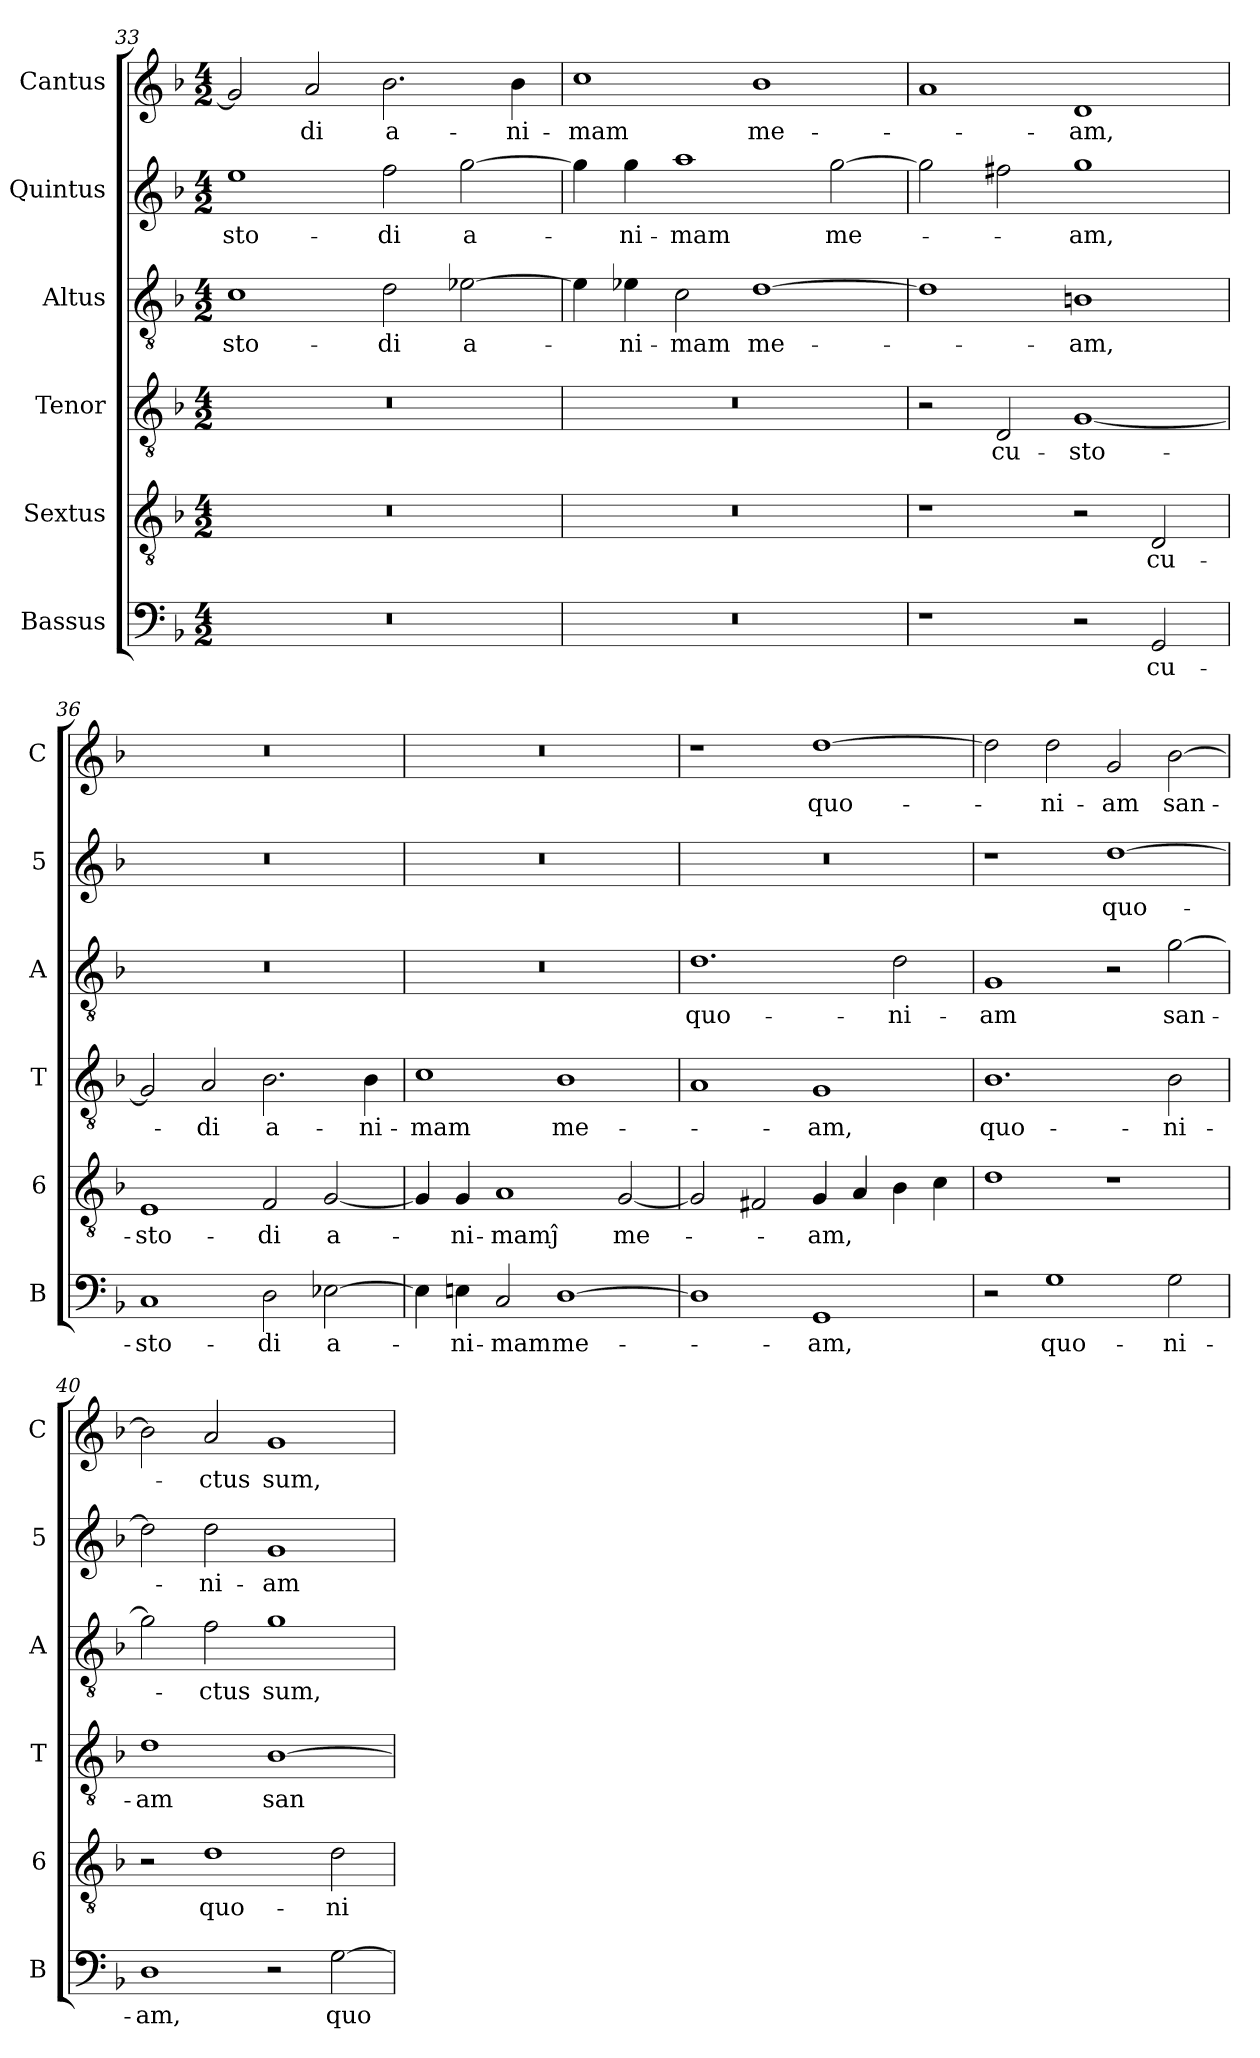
**kern	**text	**kern	**text	**kern	**text	**kern	**text	**kern	**text	**kern	**text
*part6	*part6	*part5	*part5	*part4	*part4	*part3	*part3	*part2	*part2	*part1	*part1
*staff6	*staff6	*staff5	*staff5	*staff4	*staff4	*staff3	*staff3	*staff2	*staff2	*staff1	*staff1
*I"Bassus	*	*I"Sextus	*	*I"Tenor	*	*I"Altus	*	*I"Quintus	*	*I"Cantus	*
*I'B	*	*I'6	*	*I'T	*	*I'A	*	*I'5	*	*I'C	*
*clefF4	*	*clefGv2	*	*clefGv2	*	*clefGv2	*	*clefG2	*	*clefG2	*
*k[b-]	*	*k[b-]	*	*k[b-]	*	*k[b-]	*	*k[b-]	*	*k[b-]	*
*F:	*	*F:	*	*F:	*	*F:	*	*F:	*	*F:	*
*M4/2	*	*M4/2	*	*M4/2	*	*M4/2	*	*M4/2	*	*M4/2	*
=33	=33	=33	=33	=33	=33	=33	=33	=33	=33	=33	=33
!	!	!	!	!	!	!	!LO:LY:b	!	!LO:LY:b	!	!
0r	.	0r	.	0r	.	1c	-sto-	1ee	-sto-	2g/]	.
!	!	!	!	!	!	!	!	!	!	!	!LO:LY:b
.	.	.	.	.	.	.	.	.	.	2a/	-di
!	!	!	!	!	!	!	!LO:LY:b	!	!LO:LY:b	!	!LO:LY:b
.	.	.	.	.	.	2d\	-di	2ff\	-di	2.b-\	a-
!	!	!	!	!	!	!	!LO:LY:b	!	!LO:LY:b	!	!
.	.	.	.	.	.	[2e-X\	a-	[2gg\	a-	.	.
!	!	!	!	!	!	!	!	!	!	!	!LO:LY:b
.	.	.	.	.	.	.	.	.	.	4b-\	-ni-
=34	=34	=34	=34	=34	=34	=34	=34	=34	=34	=34	=34
!	!	!	!	!	!	!	!	!	!	!	!LO:LY:b
0r	.	0r	.	0r	.	4e-\]	.	4gg\]	.	1cc	-mam
!	!	!	!	!	!	!	!LO:LY:b	!	!LO:LY:b	!	!
.	.	.	.	.	.	4e-X\	-ni-	4gg\	-ni-	.	.
!	!	!	!	!	!	!	!LO:LY:b	!	!LO:LY:b	!	!
.	.	.	.	.	.	2c\	-mam	1aa	-mam	.	.
!	!	!	!	!	!	!	!LO:LY:b	!	!	!	!LO:LY:b
.	.	.	.	.	.	[1d	me-	.	.	1b-	me-
!	!	!	!	!	!	!	!	!	!LO:LY:b	!	!
.	.	.	.	.	.	.	.	[2gg\	me-	.	.
=35	=35	=35	=35	=35	=35	=35	=35	=35	=35	=35	=35
1r	.	1r	.	2r	.	1d]	.	2gg\]	.	1a	.
!	!	!	!	!	!LO:LY:b	!	!	!	!	!	!
.	.	.	.	2D/	cu-	.	.	2ff#X\	.	.	.
!	!	!	!	!	!LO:LY:b	!	!LO:LY:b	!	!LO:LY:b	!	!LO:LY:b
2r	.	2r	.	[1G	-sto-	1Bn	-am,	1gg	-am,	1d	-am,
!	!LO:LY:b	!	!LO:LY:b	!	!	!	!	!	!	!	!
2GG/	cu-	2D/	cu-	.	.	.	.	.	.	.	.
=36	=36	=36	=36	=36	=36	=36	=36	=36	=36	=36	=36
!	!LO:LY:b	!	!LO:LY:b	!	!	!	!	!	!	!	!
1C	-sto-	1E	-sto-	2G/]	.	0r	.	0r	.	0r	.
!	!	!	!	!	!LO:LY:b	!	!	!	!	!	!
.	.	.	.	2A/	-di	.	.	.	.	.	.
!	!LO:LY:b	!	!LO:LY:b	!	!LO:LY:b	!	!	!	!	!	!
2D\	-di	2F/	-di	2.B-\	a-	.	.	.	.	.	.
!	!LO:LY:b	!	!LO:LY:b	!	!	!	!	!	!	!	!
[2E-X\	a-	[2G/	a-	.	.	.	.	.	.	.	.
!	!	!	!	!	!LO:LY:b	!	!	!	!	!	!
.	.	.	.	4B-\	-ni-	.	.	.	.	.	.
=37	=37	=37	=37	=37	=37	=37	=37	=37	=37	=37	=37
!	!	!	!	!	!LO:LY:b	!	!	!	!	!	!
4E-\]	.	4G/]	.	1c	-mam	0r	.	0r	.	0r	.
!	!LO:LY:b	!	!LO:LY:b	!	!	!	!	!	!	!	!
4En\	-ni-	4G/	-ni-	.	.	.	.	.	.	.	.
!	!LO:LY:b	!	!LO:LY:b	!	!	!	!	!	!	!	!
2C/	-mam	1A	-mamĵ	.	.	.	.	.	.	.	.
!	!LO:LY:b	!	!	!	!LO:LY:b	!	!	!	!	!	!
[1D	me-	.	.	1B-	me-	.	.	.	.	.	.
!	!	!	!LO:LY:b	!	!	!	!	!	!	!	!
.	.	[2G/	me-	.	.	.	.	.	.	.	.
=38	=38	=38	=38	=38	=38	=38	=38	=38	=38	=38	=38
!	!	!	!	!	!	!	!LO:LY:b	!	!	!	!
1D]	.	2G/]	.	1A	.	1.d	quo-	0r	.	1r	.
.	.	2F#X/	.	.	.	.	.	.	.	.	.
!	!LO:LY:b	!	!LO:LY:b	!	!LO:LY:b	!	!	!	!	!	!LO:LY:b
1GG	-am,	4G/	-am,	1G	-am,	.	.	.	.	[1dd	quo-
.	.	4A/	.	.	.	.	.	.	.	.	.
!	!	!	!	!	!	!	!LO:LY:b	!	!	!	!
.	.	4B-\	.	.	.	2d\	-ni-	.	.	.	.
.	.	4c\	.	.	.	.	.	.	.	.	.
=39	=39	=39	=39	=39	=39	=39	=39	=39	=39	=39	=39
!	!	!	!	!	!LO:LY:b	!	!LO:LY:b	!	!	!	!
2r	.	1d	.	1.B-	quo-	1G	-am	1r	.	2dd\]	.
!	!LO:LY:b	!	!	!	!	!	!	!	!	!	!LO:LY:b
1G	quo-	.	.	.	.	.	.	.	.	2dd\	-ni-
!	!	!	!	!	!	!	!	!	!LO:LY:b	!	!LO:LY:b
.	.	1r	.	.	.	2r	.	[1dd	quo-	2g/	-am
!	!LO:LY:b	!	!	!	!LO:LY:b	!	!LO:LY:b	!	!	!	!LO:LY:b
2G\	-ni-	.	.	2B-\	-ni-	[2g\	san-	.	.	[2b-\	san-
=40	=40	=40	=40	=40	=40	=40	=40	=40	=40	=40	=40
!	!LO:LY:b	!	!	!	!LO:LY:b	!	!	!	!	!	!
1D	-am,	2r	.	1d	-am	2g\]	.	2dd\]	.	2b-\]	.
!	!	!	!LO:LY:b	!	!	!	!LO:LY:b	!	!LO:LY:b	!	!LO:LY:b
.	.	1d	quo-	.	.	2f\	-ctus	2dd\	-ni-	2a/	-ctus
!	!	!	!	!	!LO:LY:b	!	!LO:LY:b	!	!LO:LY:b	!	!LO:LY:b
2r	.	.	.	[1B-	san-	1g	sum,	1g	-am	1g	sum,
!	!LO:LY:b	!	!LO:LY:b	!	!	!	!	!	!	!	!
[2G\	quo-	2d\	-ni-	.	.	.	.	.	.	.	.
=	=	=	=	=	=	=	=	=	=	=	=
*-	*-	*-	*-	*-	*-	*-	*-	*-	*-	*-	*-
